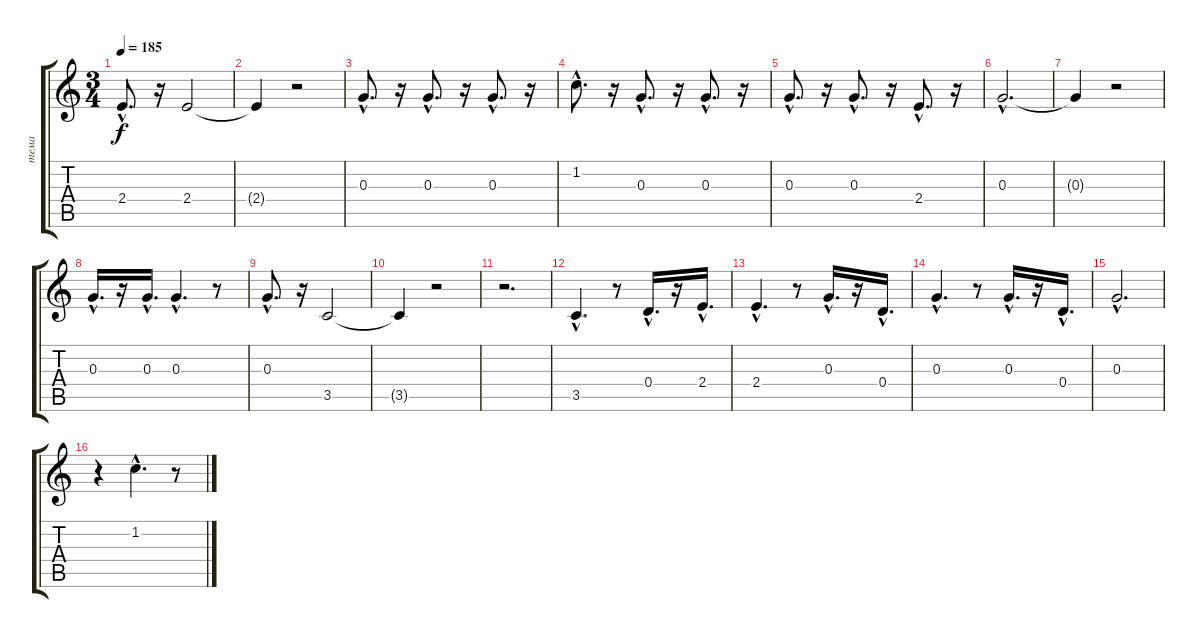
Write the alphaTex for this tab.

\track ("тема" "тема") {instrument acousticguitarnylon}
\staff {score tabs}
\tuning (E4 B3 G3 D3 A2 E2) {hide}
\ts (3 4)
\tempo 185
\clef g2
\ks c
2.4{hac}.8{d dy f} r.16 2.4.2 |
2.4{t}.4 r.2 |
0.3{hac}.8{d} r.16 0.3{hac}.8{d} r.16 0.3{hac}.8{d} r.16 |
1.2{hac}.8{d} r.16 0.3{hac}.8{d} r.16 0.3{hac}.8{d} r.16 |
0.3{hac}.8{d} r.16 0.3{hac}.8{d} r.16 2.4{hac}.8{d} r.16 |
0.3{hac}.2{d} |
0.3{t}.4 r.2 |
0.3{hac}.16{d} r.16 0.3{hac}.16{d} 0.3{hac}.4{d} r.8 |
0.3{hac}.8{d} r.16 3.5.2 |
3.5{t}.4 r.2 |
r.2{d} |
3.5{hac}.4{d} r.8 0.4{hac}.16{d} r.16 2.4{hac}.16{d} |
2.4{hac}.4{d} r.8 0.3{hac}.16{d} r.16 0.4{hac}.16{d} |
0.3{hac}.4{d} r.8 0.3{hac}.16{d} r.16 0.4{hac}.16{d} |
0.3{hac}.2{d} |
r.4 1.2{hac}.4{d} r.8
